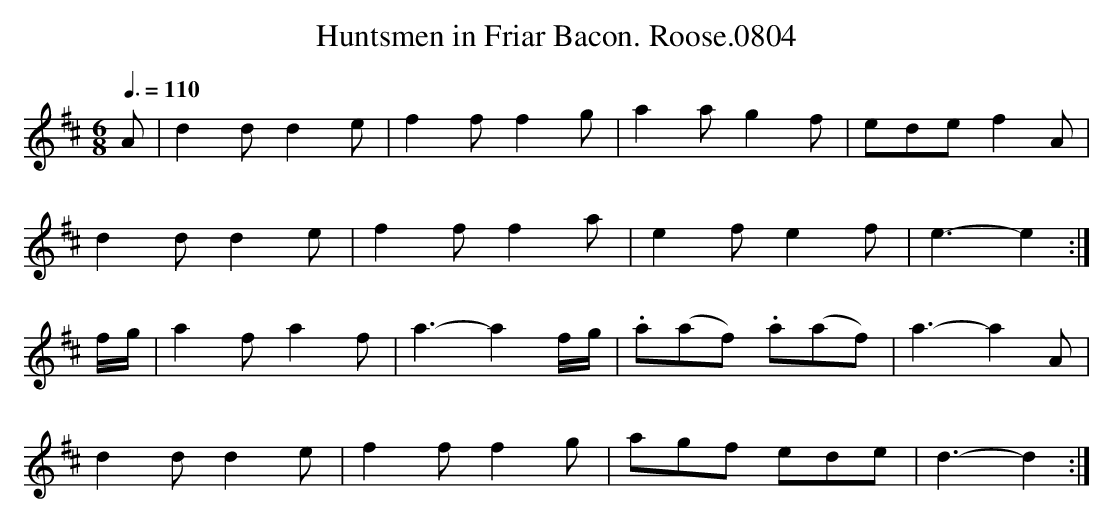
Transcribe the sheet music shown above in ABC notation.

X:1
T:Huntsmen in Friar Bacon. Roose.0804
M:6/8
L:1/8
Q:3/8=110
K:D
A | d2d d2e | f2f f2g | a2a g2f | ede f2 A |
d2d d2e | f2f f2a | e2f e2f | e3-e2 :|
f/g/ | a2f a2f | a3-a2 f/g/ | .a(af) .a(af) | a3-a2 A |
d2d d2e | f2f f2g | agf ede | d3-d2 :|
